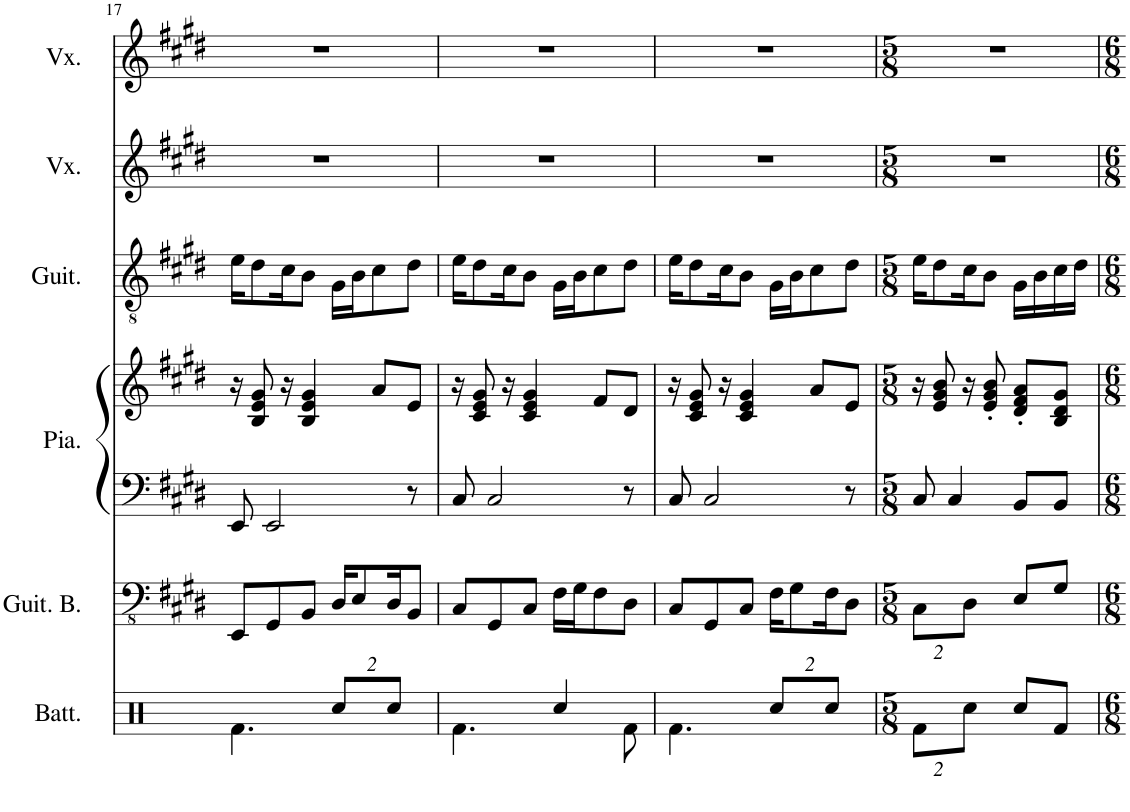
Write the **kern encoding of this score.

**kern	**kern	**kern	**kern	**kern	**kern	**kern
*part6	*part5	*part4	*part4	*part3	*part2	*part1
*staff7	*staff6	*staff5	*staff4	*staff3	*staff2	*staff1
*I"Batterie	*I"Guitare basse	*I"Piano	*	*I"Guitare classique	*I"Voix	*I"Voix
*I'Batt.	*I'Guit. B.	*I'Pia.	*	*I'Guit.	*I'Vx.	*I'Vx.
!!LO:PB:g=z
*clefX	*clefFv4	*clefF4	*clefG2	*clefGv2	*clefG2	*clefG2
*k[]	*k[f#c#g#d#]	*k[f#c#g#d#]	*k[f#c#g#d#]	*k[f#c#g#d#]	*k[f#c#g#d#]	*k[f#c#g#d#]
*M6/8	*M6/8	*M6/8	*M6/8	*M6/8	*M6/8	*M6/8
=17	=17	=17	=17	=17	=17	=17
4.Rf\	8EEE/L	8EE/	16r	16e\KL	2.r	2.r
.	.	.	8B/ 8e/ 8g#/	8d#\	.	.
.	8GGG#/	2EE/	.	.	.	.
.	.	.	16r	16c#\K	.	.
.	8BBB/J	.	4B/ 4e/ 4g#/	8B\J	.	.
*Xbrackettup	*	*	*	*	*	*
16%3Rcc/L	16DD#/KL	.	.	16G#\LL	.	.
.	8EE/	.	.	16B\J	.	.
.	.	.	8a/L	8c#\	.	.
16%3Rcc/J	16DD#/K	.	.	.	.	.
.	8BBB/J	8r	8e/J	8d#\J	.	.
=18	=18	=18	=18	=18	=18	=18
4.Rf\	8CC#/L	8C#/	16r	16e\KL	2.r	2.r
.	.	.	8c#/ 8e/ 8g#/	8d#\	.	.
.	8GGG#/	2C#/	.	.	.	.
.	.	.	16r	16c#\K	.	.
.	8CC#/J	.	4c#/ 4e/ 4g#/	8B\J	.	.
4Rcc/	16FF#\LL	.	.	16G#\LL	.	.
.	16GG#\J	.	.	16B\J	.	.
.	8FF#\	.	8f#/L	8c#\	.	.
8Rf\	8DD#\J	8r	8d#/J	8d#\J	.	.
=19	=19	=19	=19	=19	=19	=19
4.Rf\	8CC#/L	8C#/	16r	16e\KL	2.r	2.r
.	.	.	8c#/ 8e/ 8g#/	8d#\	.	.
.	8GGG#/	2C#/	.	.	.	.
.	.	.	16r	16c#\K	.	.
.	8CC#/J	.	4c#/ 4e/ 4g#/	8B\J	.	.
16%3Rcc/L	16FF#\KL	.	.	16G#\LL	.	.
.	8GG#\	.	.	16B\J	.	.
.	.	.	8a/L	8c#\	.	.
16%3Rcc/J	16FF#\K	.	.	.	.	.
.	8DD#\J	8r	8e/J	8d#\J	.	.
=20	=20	=20	=20	=20	=20	=20
*M5/8	*M5/8	*M5/8	*M5/8	*M5/8	*M5/8	*M5/8
*	*Xbrackettup	*	*	*	*	*
16%3Rf\L	16%3CC#\L	8C#/	16r	16e\KL	8%5r	8%5r
.	.	.	8e/ 8g#/ 8b/	8d#\	.	.
.	.	4C#/	.	.	.	.
16%3Rcc\J	16%3DD#\J	.	16r	16c#\K	.	.
.	.	.	8e/' 8g#/' 8b/'	8B\J	.	.
8Rcc/L	8EE/L	8BB/L	8d#/' 8f#/' 8a/'L	16G#\LL	.	.
.	.	.	.	16B\	.	.
8Rf/J	8GG#/J	8BB/J	8B/ 8d#/ 8g#/J	16c#\	.	.
.	.	.	.	16d#\JJ	.	.
=	=	=	=	=	=	=
*-	*-	*-	*-	*-	*-	*-
